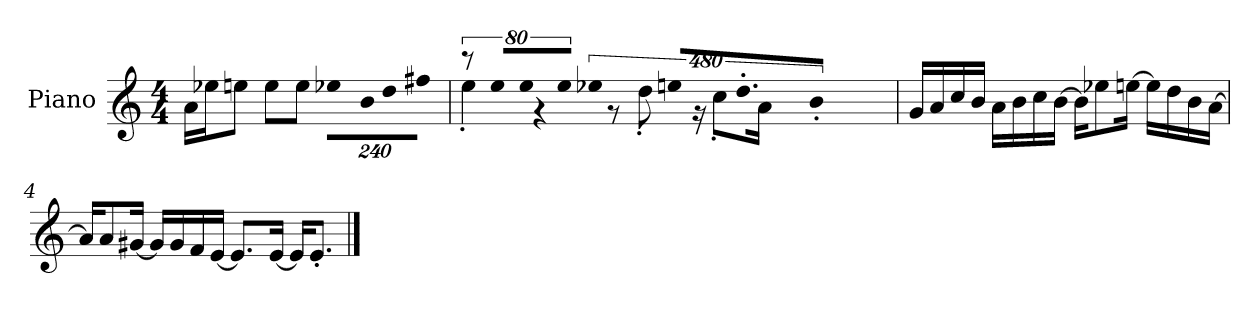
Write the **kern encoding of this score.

**kern
*part1
*staff1
*I"Piano
*I'P-no
*clefG2
*k[]
*M4/4
*MM90
=1
16a\LL
16ee-X\J
8een\J
8ee\L
8ee\J
*Xbrackettup
!LO:N:vis=8
960%137ee-X\L
!LO:N:vis=16
1920%137b\K
!LO:N:vis=8
960%137dd\
!LO:N:vis=8
960%137ff#X\J
=2
*brackettup
!LO:N:vis=8
*^
640%71r	4ee'\
!LO:N:vis=8	!
640%71ee/L	.
!LO:N:vis=8	!
640%71ee/	.
.	4r
!LO:N:vis=8	!
640%71ee/J	.
!LO:N:vis=4	!
1920%427ee-X/	.
.	8r
.	8dd'\
!LO:N:vis=16	!
1920%107een/KL	.
9.dd'/	.
.	16r
.	8cc'\L
!LO:N:vis=8	!
640%71b'/J	.
.	16a\Jk
1920ryy	.
*v	*v
=3
16g/LL
16a/
16cc/
16b/JJ
16a\LL
16b\
16cc\
[16b\JJ
16b\KL]
8ee-X\
[16een\Jk
16ee\LL]
16dd\
16b\
[16a\JJ
!!LO:LB:g=z
=4
16a/KL]
8a/
[16g#X/Jk
16g#/LL]
16g#/
16f/
[16e/JJ
8.e/L]
[16e/Jk
16e/KL]
8.e'/J
==
*-
